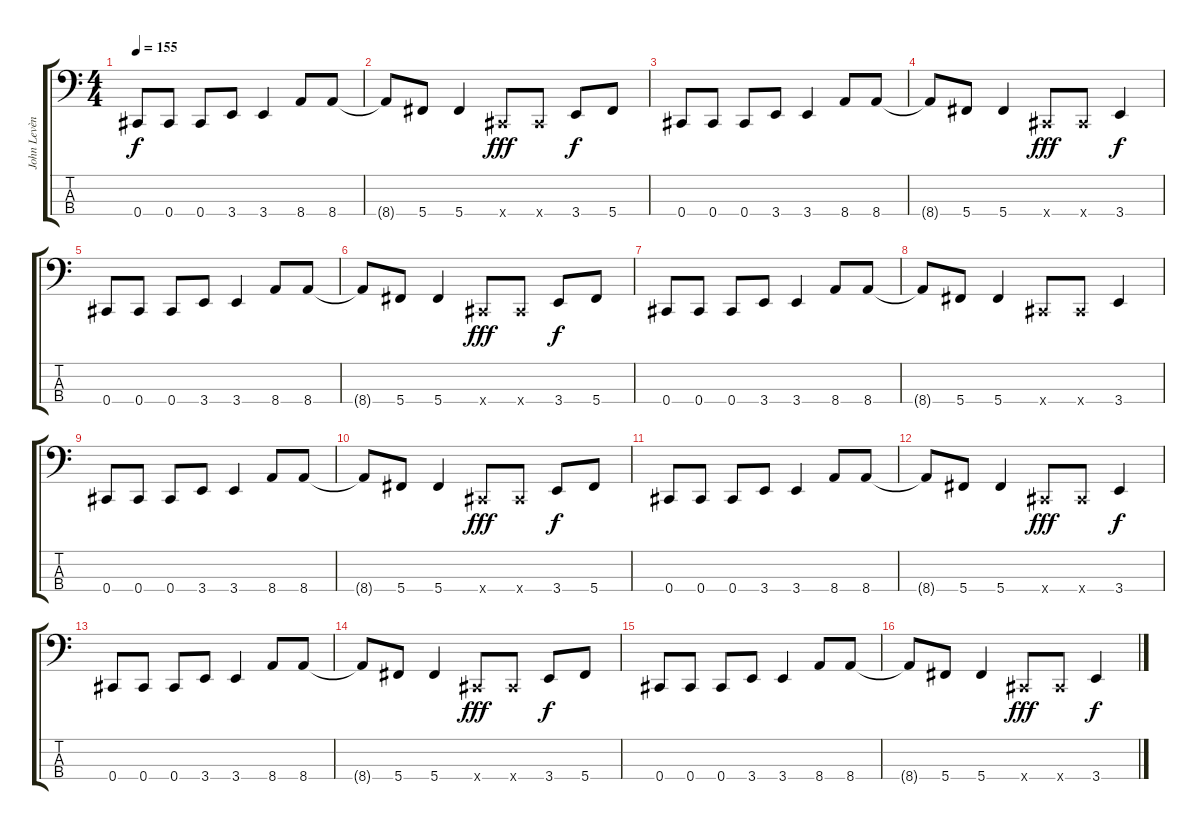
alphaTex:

\track ("John Levèn" "John Levèn") {instrument electricbasspick}
\staff {score tabs}
\tuning (Gb2 Db2 Ab1 Db1) {hide}
\ts (4 4)
\tempo 155
\clef f4
\ks c
0.4.8{dy f} 0.4.8 0.4.8 3.4.8 3.4.4 8.4.8 8.4.8 |
8.4{t}.8 5.4.8 5.4.4 0.4{x}.8{dy fff} 0.4{x}.8 3.4.8{dy f} 5.4.8 |
0.4.8 0.4.8 0.4.8 3.4.8 3.4.4 8.4.8 8.4.8 |
8.4{t}.8 5.4.8 5.4.4 0.4{x}.8{dy fff} 0.4{x}.8 3.4.4{dy f} |
0.4.8 0.4.8 0.4.8 3.4.8 3.4.4 8.4.8 8.4.8 |
8.4{t}.8 5.4.8 5.4.4 0.4{x}.8{dy fff} 0.4{x}.8 3.4.8{dy f} 5.4.8 |
0.4.8 0.4.8 0.4.8 3.4.8 3.4.4 8.4.8 8.4.8 |
8.4{t}.8 5.4.8 5.4.4 0.4{x}.8 0.4{x}.8 3.4.4 |
0.4.8 0.4.8 0.4.8 3.4.8 3.4.4 8.4.8 8.4.8 |
8.4{t}.8 5.4.8 5.4.4 0.4{x}.8{dy fff} 0.4{x}.8 3.4.8{dy f} 5.4.8 |
0.4.8 0.4.8 0.4.8 3.4.8 3.4.4 8.4.8 8.4.8 |
8.4{t}.8 5.4.8 5.4.4 0.4{x}.8{dy fff} 0.4{x}.8 3.4.4{dy f} |
0.4.8 0.4.8 0.4.8 3.4.8 3.4.4 8.4.8 8.4.8 |
8.4{t}.8 5.4.8 5.4.4 0.4{x}.8{dy fff} 0.4{x}.8 3.4.8{dy f} 5.4.8 |
0.4.8 0.4.8 0.4.8 3.4.8 3.4.4 8.4.8 8.4.8 |
8.4{t}.8 5.4.8 5.4.4 0.4{x}.8{dy fff} 0.4{x}.8 3.4.4{dy f}
